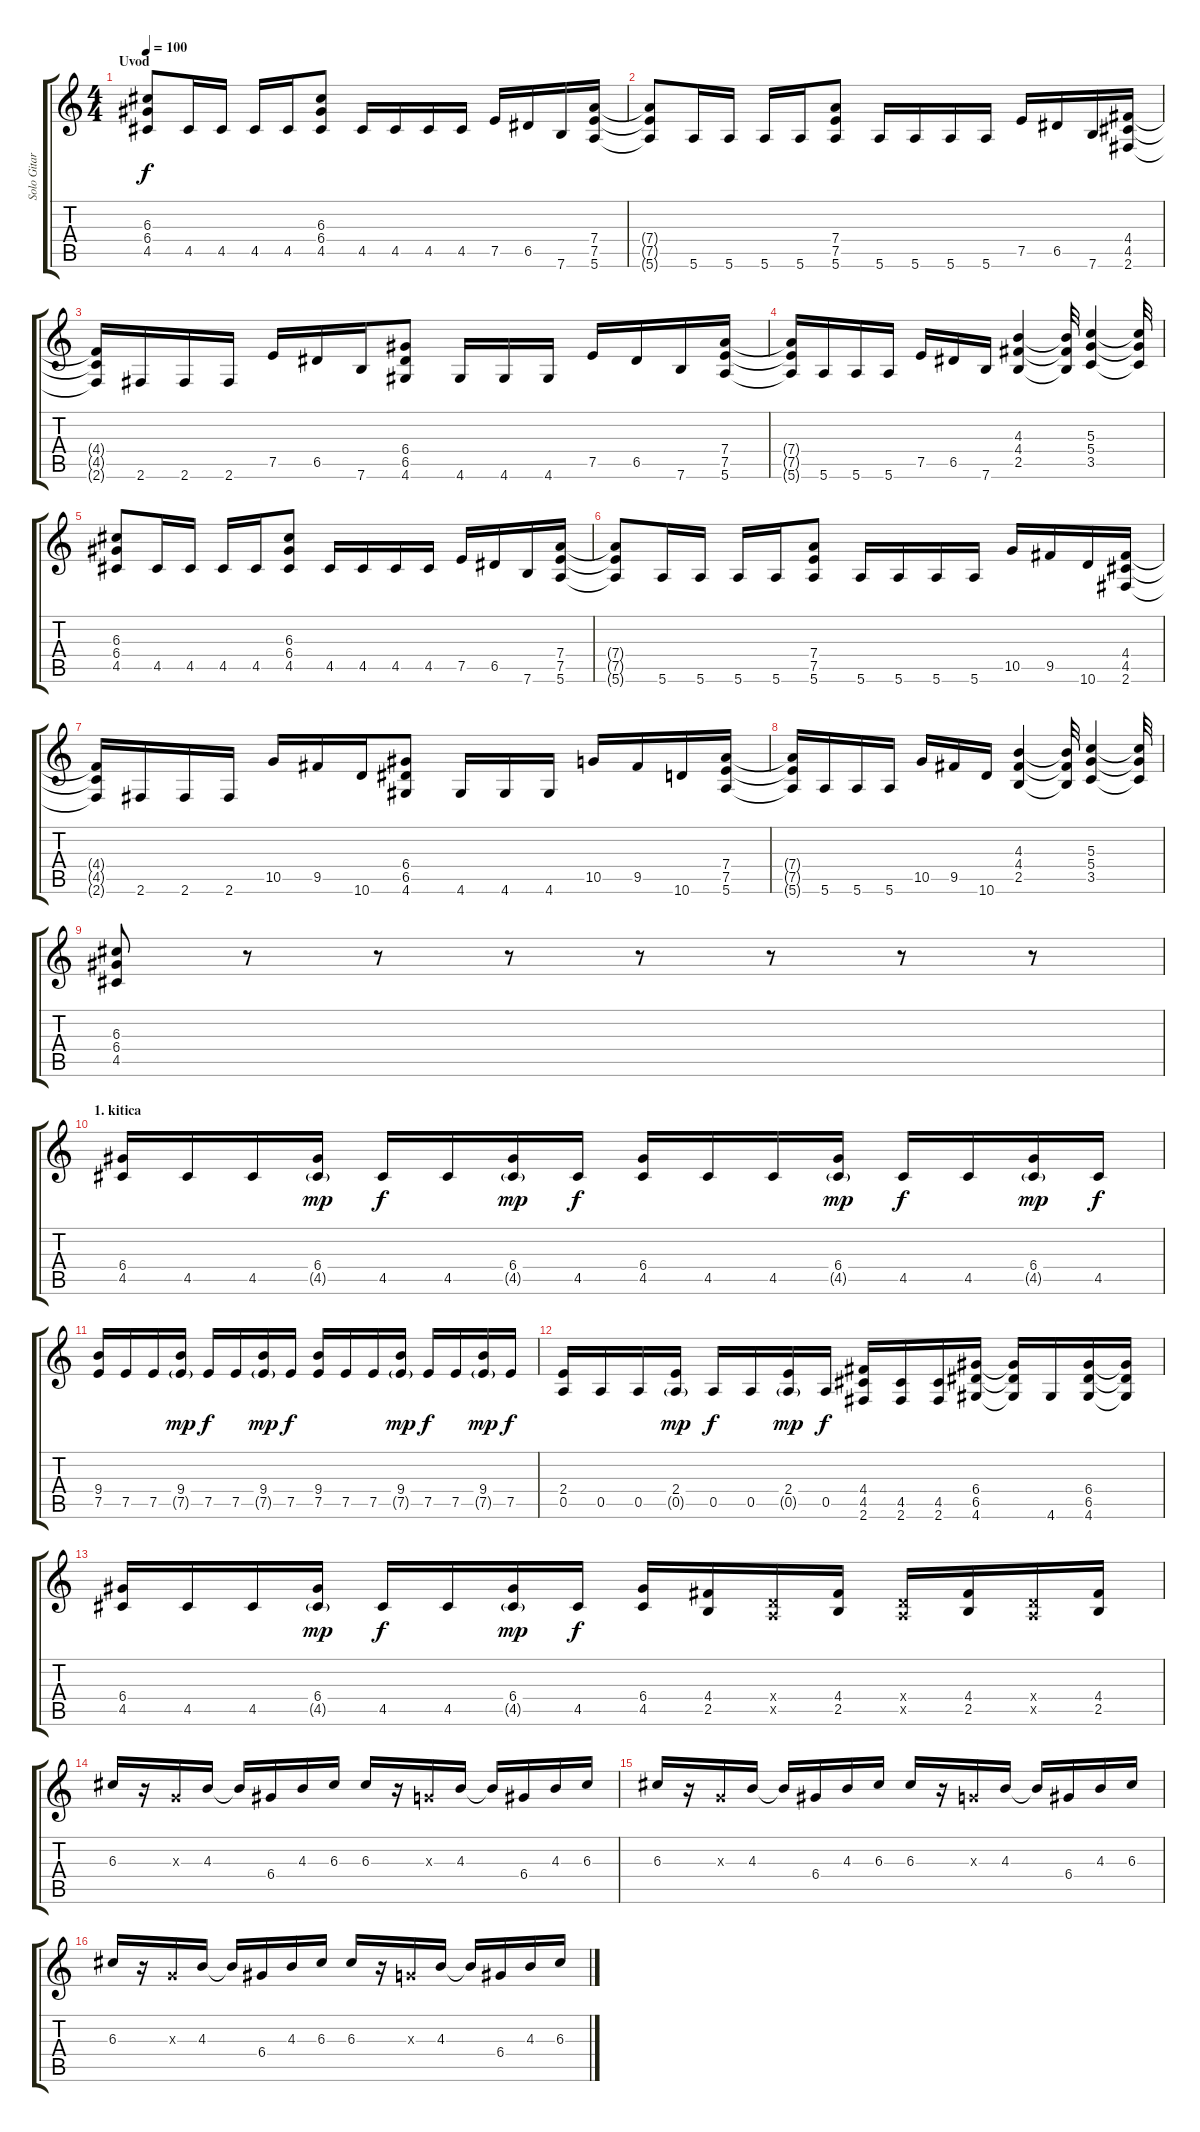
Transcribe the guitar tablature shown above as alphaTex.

\track ("Solo Gitara" "Solo Gitar") {instrument distortionguitar}
\staff {score tabs}
\tuning (E4 B3 G3 D3 A2 E2) {hide}
\ts (4 4)
\section ("" "Uvod")
\tempo 100
\clef g2
\ks c
(6.3 6.4 4.5).8{dy f instrument distortionguitar} 4.5.16 4.5.16 4.5.16 4.5.16 (6.3 6.4 4.5).8 4.5.16 4.5.16 4.5.16 4.5.16 7.5.16 6.5.16 7.6.16 (7.4 7.5 5.6).16 |
(7.4{t} 7.5{t} 5.6{t}).8 5.6.16 5.6.16 5.6.16 5.6.16 (7.4 7.5 5.6).8 5.6.16 5.6.16 5.6.16 5.6.16 7.5.16 6.5.16 7.6.16 (4.4 4.5 2.6).16 |
(4.4{t} 4.5{t} 2.6{t}).16 2.6.16 2.6.16 2.6.16 7.5.16 6.5.16 7.6.16 (6.4 6.5 4.6).8 4.6.16 4.6.16 4.6.16 7.5.16 6.5.16 7.6.16 (7.4 7.5 5.6).16 |
(7.4{t} 7.5{t} 5.6{t}).16 5.6.16 5.6.16 5.6.16 7.5.16 6.5.16 7.6.16 (4.3 4.4 2.5).4 (4.3{t} 4.4{t} 2.5{t}).32 (5.3 5.4 3.5).4 (5.3{t} 5.4{t} 3.5{t}).32 |
(6.3 6.4 4.5).8 4.5.16 4.5.16 4.5.16 4.5.16 (6.3 6.4 4.5).8 4.5.16 4.5.16 4.5.16 4.5.16 7.5.16 6.5.16 7.6.16 (7.4 7.5 5.6).16 |
(7.4{t} 7.5{t} 5.6{t}).8 5.6.16 5.6.16 5.6.16 5.6.16 (7.4 7.5 5.6).8 5.6.16 5.6.16 5.6.16 5.6.16 10.5.16 9.5.16 10.6.16 (4.4 4.5 2.6).16 |
(4.4{t} 4.5{t} 2.6{t}).16 2.6.16 2.6.16 2.6.16 10.5.16 9.5.16 10.6.16 (6.4 6.5 4.6).8 4.6.16 4.6.16 4.6.16 10.5.16 9.5.16 10.6.16 (7.4 7.5 5.6).16 |
(7.4{t} 7.5{t} 5.6{t}).16 5.6.16 5.6.16 5.6.16 10.5.16 9.5.16 10.6.16 (4.3 4.4 2.5).4 (4.3{t} 4.4{t} 2.5{t}).32 (5.3 5.4 3.5).4 (5.3{t} 5.4{t} 3.5{t}).32 |
(6.3 6.4 4.5).8 r.8 r.8 r.8 r.8 r.8 r.8 r.8 |
\section ("" "1. kitica")
(6.4 4.5).16 4.5.16 4.5.16 (6.4 4.5{g}).16{dy mp} 4.5.16{dy f} 4.5.16 (6.4 4.5{g}).16{dy mp} 4.5.16{dy f} (6.4 4.5).16 4.5.16 4.5.16 (6.4 4.5{g}).16{dy mp} 4.5.16{dy f} 4.5.16 (6.4 4.5{g}).16{dy mp} 4.5.16{dy f} |
(9.4 7.5).16 7.5.16 7.5.16 (9.4 7.5{g}).16{dy mp} 7.5.16{dy f} 7.5.16 (9.4 7.5{g}).16{dy mp} 7.5.16{dy f} (9.4 7.5).16 7.5.16 7.5.16 (9.4 7.5{g}).16{dy mp} 7.5.16{dy f} 7.5.16 (9.4 7.5{g}).16{dy mp} 7.5.16{dy f} |
(2.4 0.5).16 0.5.16 0.5.16 (2.4 0.5{g}).16{dy mp} 0.5.16{dy f} 0.5.16 (2.4 0.5{g}).16{dy mp} 0.5.16{dy f} (4.4 4.5 2.6).16 (4.5 2.6).16 (4.5 2.6).16 (6.4 6.5 4.6).16 (6.4{t} 6.5{t} 4.6{t}).16 4.6.16 (6.4 6.5 4.6).16 (6.4{t} 6.5{t} 4.6{t}).16 |
(6.4 4.5).16 4.5.16 4.5.16 (6.4 4.5{g}).16{dy mp} 4.5.16{dy f} 4.5.16 (6.4 4.5{g}).16{dy mp} 4.5.16{dy f} (6.4 4.5).16 (4.4 2.5).16 (0.4{x} 0.5{x}).16 (4.4 2.5).16 (0.4{x} 0.5{x}).16 (4.4 2.5).16 (0.4{x} 0.5{x}).16 (4.4 2.5).16 |
6.3.16 r.16 0.3{x}.16 4.3.16 4.3{t}.16 6.4.16 4.3.16 6.3.16 6.3.16 r.16 0.3{x}.16 4.3.16 4.3{t}.16 6.4.16 4.3.16 6.3.16 |
6.3.16 r.16 0.3{x}.16 4.3.16 4.3{t}.16 6.4.16 4.3.16 6.3.16 6.3.16 r.16 0.3{x}.16 4.3.16 4.3{t}.16 6.4.16 4.3.16 6.3.16 |
6.3.16 r.16 0.3{x}.16 4.3.16 4.3{t}.16 6.4.16 4.3.16 6.3.16 6.3.16 r.16 0.3{x}.16 4.3.16 4.3{t}.16 6.4.16 4.3.16 6.3.16
